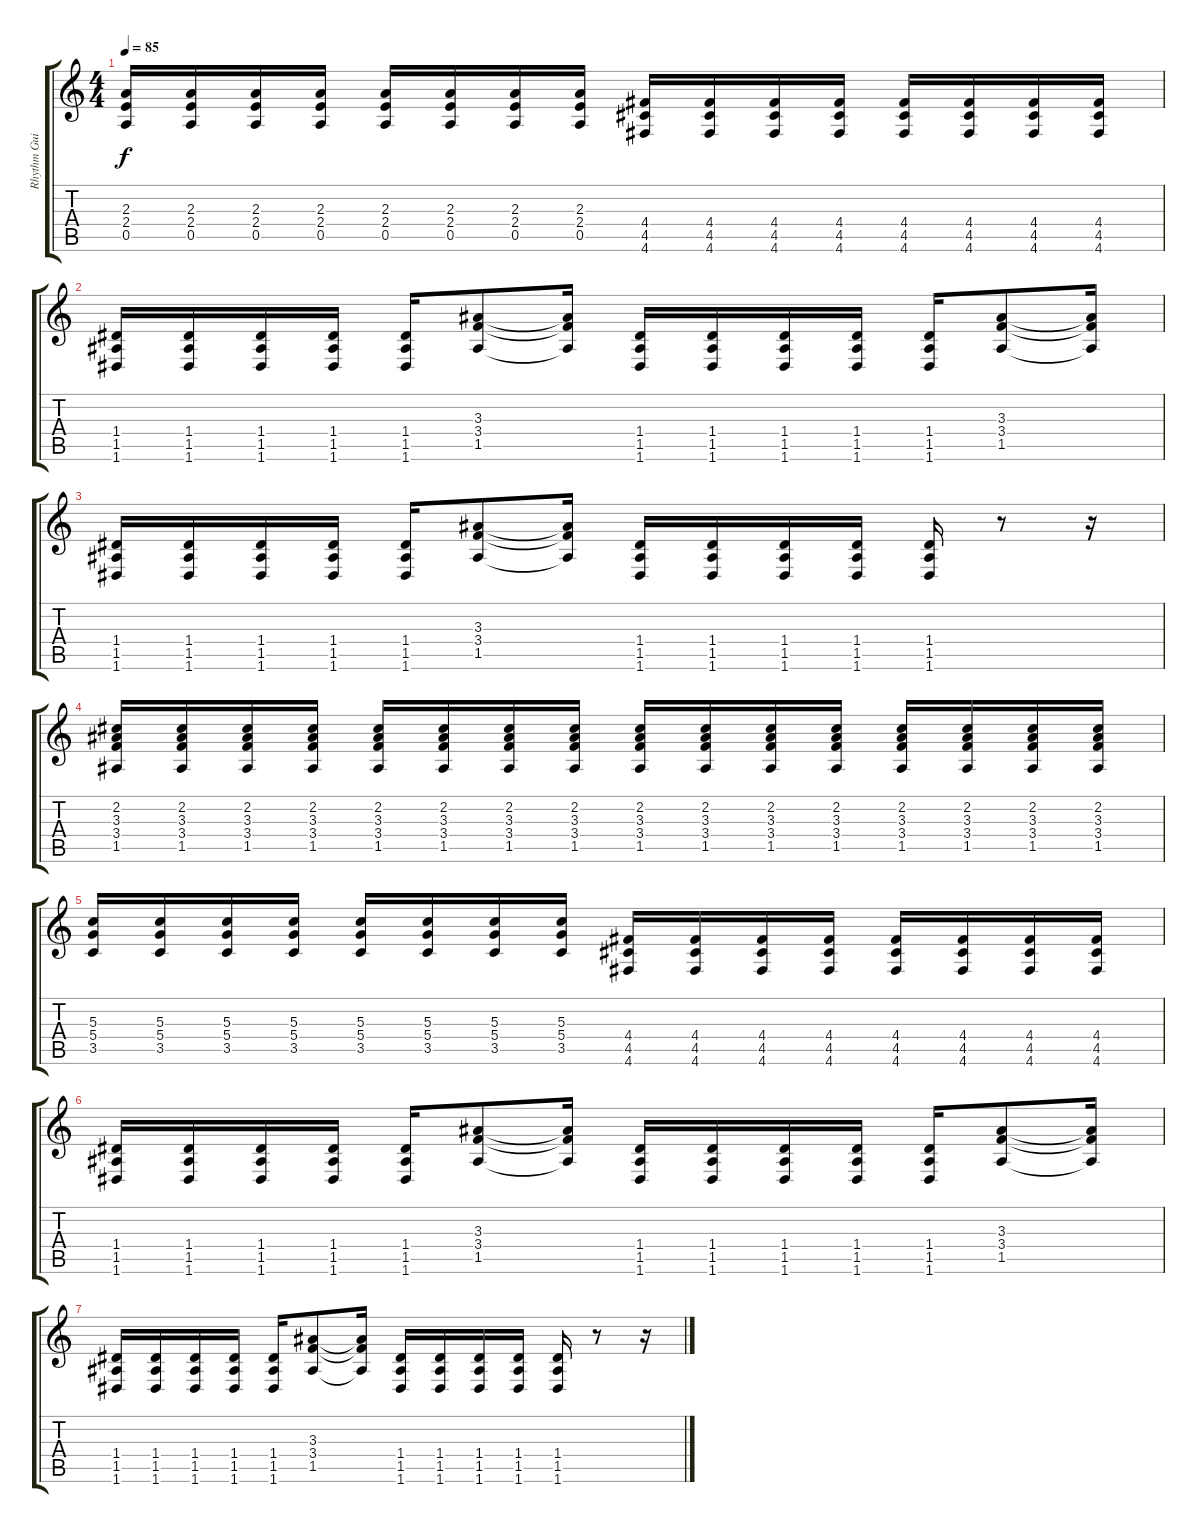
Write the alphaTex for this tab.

\track ("Rhythm Guitar" "Rhythm Gui") {instrument distortionguitar}
\staff {score tabs}
\tuning (E4 B3 G3 D3 A2 D2) {hide}
\ts (4 4)
\tempo 85
\clef g2
\ks c
(2.3 2.4 0.5).16{dy f} (2.3 2.4 0.5).16 (2.3 2.4 0.5).16 (2.3 2.4 0.5).16 (2.3 2.4 0.5).16 (2.3 2.4 0.5).16 (2.3 2.4 0.5).16 (2.3 2.4 0.5).16 (4.4 4.5 4.6).16 (4.4 4.5 4.6).16 (4.4 4.5 4.6).16 (4.4 4.5 4.6).16 (4.4 4.5 4.6).16 (4.4 4.5 4.6).16 (4.4 4.5 4.6).16 (4.4 4.5 4.6).16 |
(1.4 1.5 1.6).16 (1.4 1.5 1.6).16 (1.4 1.5 1.6).16 (1.4 1.5 1.6).16 (1.4 1.5 1.6).16 (3.3 3.4 1.5).8 (3.3{t} 3.4{t} 1.5{t}).16 (1.4 1.5 1.6).16 (1.4 1.5 1.6).16 (1.4 1.5 1.6).16 (1.4 1.5 1.6).16 (1.4 1.5 1.6).16 (3.3 3.4 1.5).8 (3.3{t} 3.4{t} 1.5{t}).16 |
(1.4 1.5 1.6).16 (1.4 1.5 1.6).16 (1.4 1.5 1.6).16 (1.4 1.5 1.6).16 (1.4 1.5 1.6).16 (3.3 3.4 1.5).8 (3.3{t} 3.4{t} 1.5{t}).16 (1.4 1.5 1.6).16 (1.4 1.5 1.6).16 (1.4 1.5 1.6).16 (1.4 1.5 1.6).16 (1.4 1.5 1.6).16 r.8 r.16 |
(2.2 3.3 3.4 1.5).16{instrument distortionguitar} (2.2 3.3 3.4 1.5).16 (2.2 3.3 3.4 1.5).16 (2.2 3.3 3.4 1.5).16 (2.2 3.3 3.4 1.5).16 (2.2 3.3 3.4 1.5).16 (2.2 3.3 3.4 1.5).16 (2.2 3.3 3.4 1.5).16 (2.2 3.3 3.4 1.5).16 (2.2 3.3 3.4 1.5).16 (2.2 3.3 3.4 1.5).16 (2.2 3.3 3.4 1.5).16 (2.2 3.3 3.4 1.5).16 (2.2 3.3 3.4 1.5).16 (2.2 3.3 3.4 1.5).16 (2.2 3.3 3.4 1.5).16 |
(5.3 5.4 3.5).16 (5.3 5.4 3.5).16 (5.3 5.4 3.5).16 (5.3 5.4 3.5).16 (5.3 5.4 3.5).16 (5.3 5.4 3.5).16 (5.3 5.4 3.5).16 (5.3 5.4 3.5).16 (4.4 4.5 4.6).16 (4.4 4.5 4.6).16 (4.4 4.5 4.6).16 (4.4 4.5 4.6).16 (4.4 4.5 4.6).16 (4.4 4.5 4.6).16 (4.4 4.5 4.6).16 (4.4 4.5 4.6).16 |
(1.4 1.5 1.6).16 (1.4 1.5 1.6).16 (1.4 1.5 1.6).16 (1.4 1.5 1.6).16 (1.4 1.5 1.6).16 (3.3 3.4 1.5).8 (3.3{t} 3.4{t} 1.5{t}).16 (1.4 1.5 1.6).16 (1.4 1.5 1.6).16 (1.4 1.5 1.6).16 (1.4 1.5 1.6).16 (1.4 1.5 1.6).16 (3.3 3.4 1.5).8 (3.3{t} 3.4{t} 1.5{t}).16 |
(1.4 1.5 1.6).16 (1.4 1.5 1.6).16 (1.4 1.5 1.6).16 (1.4 1.5 1.6).16 (1.4 1.5 1.6).16 (3.3 3.4 1.5).8 (3.3{t} 3.4{t} 1.5{t}).16 (1.4 1.5 1.6).16 (1.4 1.5 1.6).16 (1.4 1.5 1.6).16 (1.4 1.5 1.6).16 (1.4 1.5 1.6).16 r.8 r.16
